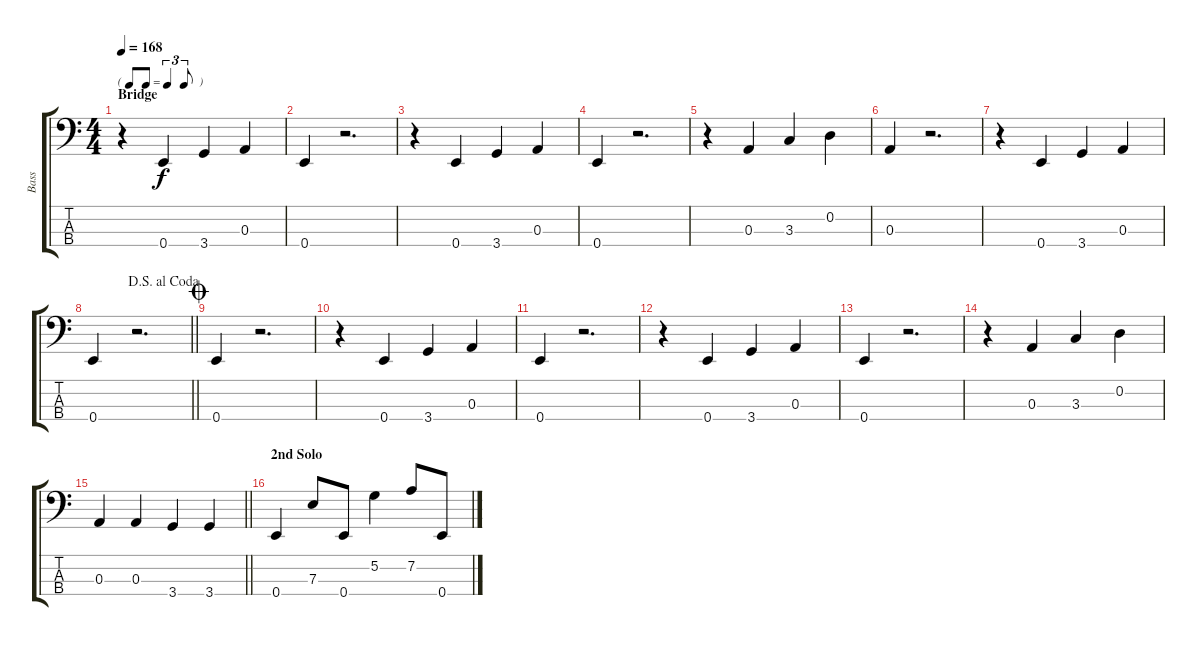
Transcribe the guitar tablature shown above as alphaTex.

\track ("Bass" "Bass") {instrument electricbassfinger}
\staff {score tabs}
\tuning (G2 D2 A1 E1) {hide}
\ts (4 4)
\tf triplet8th
\section ("" "Bridge")
\tempo 168
\clef f4
\ks c
r.4{dy mp} 0.4.4{dy f} 3.4.4 0.3.4 |
0.4.4 r.2{d} |
r.4 0.4.4 3.4.4 0.3.4 |
0.4.4 r.2{d} |
r.4 0.3.4 3.3.4 0.2.4 |
0.3.4 r.2{d} |
r.4 0.4.4 3.4.4 0.3.4 |
\jump dalsegnoalcoda
\barLineRight lightlight
0.4.4 r.2{d} |
\jump coda
0.4.4 r.2{d} |
r.4 0.4.4 3.4.4 0.3.4 |
0.4.4 r.2{d} |
r.4 0.4.4 3.4.4 0.3.4 |
0.4.4 r.2{d} |
r.4 0.3.4 3.3.4 0.2.4 |
\barLineRight lightlight
0.3.4 0.3.4 3.4.4 3.4.4 |
\section ("" "2nd Solo")
0.4.4 7.3.8 0.4.8 5.2.4 7.2.8 0.4.8
